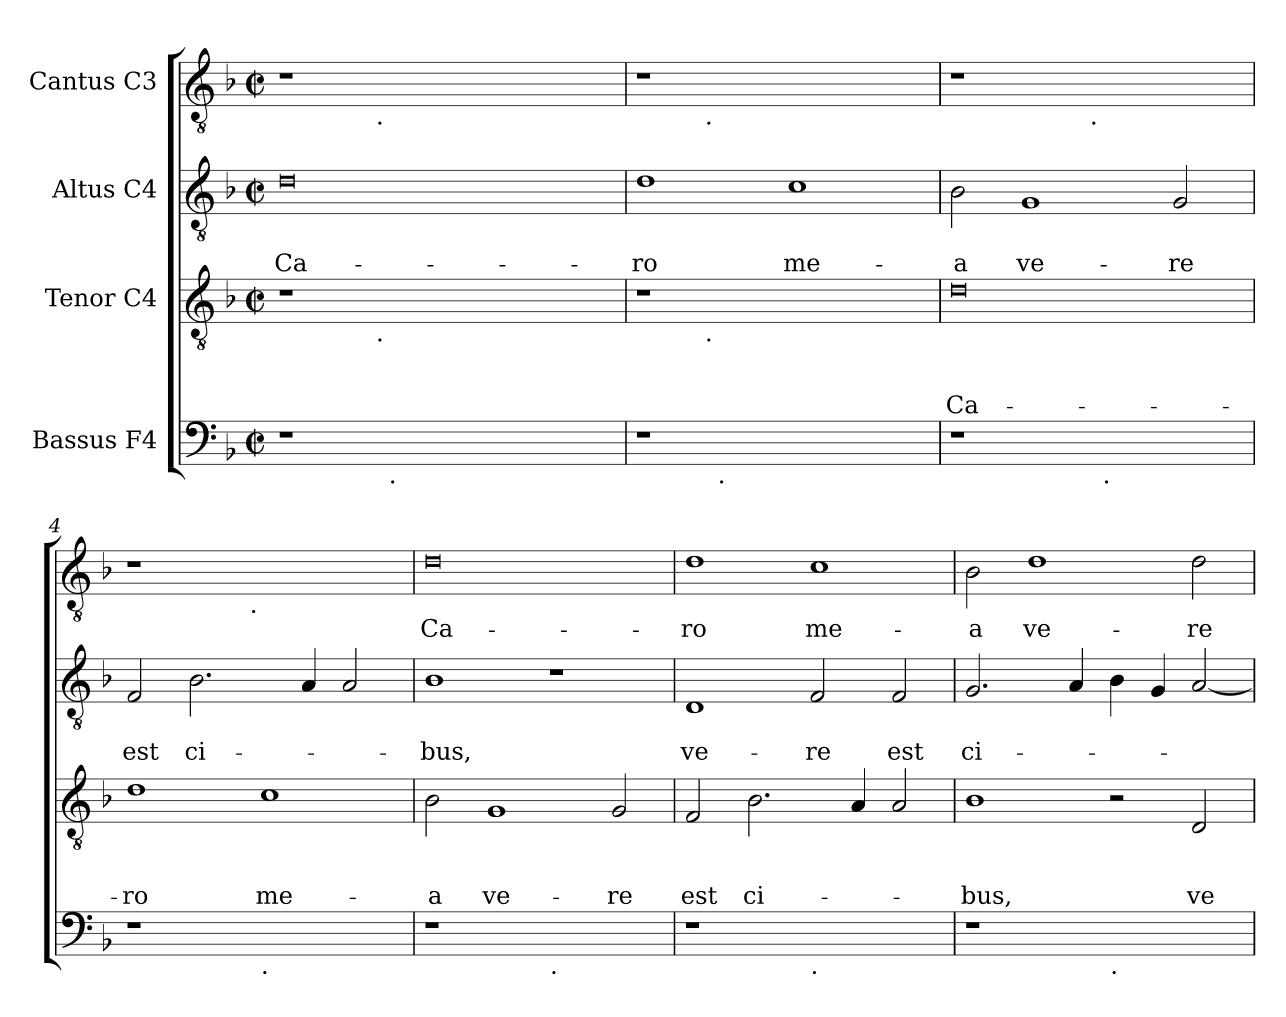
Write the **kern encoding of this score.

**kern	**kern	**text	**text	**text	**kern	**text	**text	**kern	**text
*part4	*part3	*part3	*part3	*part3	*part2	*part2	*part2	*part1	*part1
*staff4	*staff3	*staff3	*staff3	*staff3	*staff2	*staff2	*staff2	*staff1	*staff1
*I"Bassus F4	*I"Tenor C4	*	*	*	*I"Altus C4	*	*	*I"Cantus C3	*
*clefF4	*clefGv2	*	*	*	*clefGv2	*	*	*clefGv2	*
*k[b-]	*k[b-]	*	*	*	*k[b-]	*	*	*k[b-]	*
*F:	*F:	*	*	*	*F:	*	*	*F:	*
*M2/2	*M2/2	*	*	*	*M2/2	*	*	*M2/2	*
*met(c|)	*met(c|)	*	*	*	*met(c|)	*	*	*met(c|)	*
=1	=1	=1	=1	=1	=1	=1	=1	=1	=1
!	!	!	!	!	!	!	!LO:LY:b	!	!
*^	*^	*	*	*	*	*	*	*^	*
1r	2ryy	1r	2ryy	.	.	.	0d	.	Ca-	1r	2ryy	.
.	8ryy	.	16.ryy	.	.	.	.	.	.	.	16.ryy	.
!	!	!	!	!	!	!	!	!	!	!	!LO:TX:b:t=.	!
!	!	!	!LO:TX:b:t=.	!	!	!	!	!	!	!	!	!
.	.	.	1ryy	.	.	.	.	.	.	.	1ryy	.
!	!LO:TX:b:t=.	!	!	!	!	!	!	!	!	!	!	!
.	1ryy	.	.	.	.	.	.	.	.	.	.	.
1ryy	.	1ryy	.	.	.	.	.	.	.	1ryy	.	.
.	.	.	4ryy	.	.	.	.	.	.	.	4ryy	.
.	4.ryy	.	.	.	.	.	.	.	.	.	.	.
.	.	.	8ryy	.	.	.	.	.	.	.	8ryy	.
.	.	.	32ryy	.	.	.	.	.	.	.	32ryy	.
=2	=2	=2	=2	=2	=2	=2	=2	=2	=2	=2	=2	=2
!	!	!	!	!	!	!	!	!	!LO:LY:b	!	!	!
1r	2ryy	1r	4...ryy	.	.	.	1d	.	-ro	1r	4...ryy	.
!	!	!	!	!	!	!	!	!	!	!	!LO:TX:b:t=.	!
!	!	!	!LO:TX:b:t=.	!	!	!	!	!	!	!	!	!
.	.	.	1ryy	.	.	.	.	.	.	.	1ryy	.
!	!LO:TX:b:t=.	!	!	!	!	!	!	!	!	!	!	!
.	1.ryy	.	.	.	.	.	.	.	.	.	.	.
!	!	!	!	!	!	!	!	!	!LO:LY:b	!	!	!
1ryy	.	1ryy	.	.	.	.	1c	.	me-	1ryy	.	.
.	.	.	2ryy	.	.	.	.	.	.	.	2ryy	.
.	.	.	32ryy	.	.	.	.	.	.	.	32ryy	.
=3	=3	=3	=3	=3	=3	=3	=3	=3	=3	=3	=3	=3
!	!	!	!	!	!	!LO:LY:b	!	!	!LO:LY:b	!	!	!
*v	*v	*	*	*	*	*	*	*	*	*	*	*
*	*v	*v	*	*	*	*	*	*	*	*	*
1r	0d	.	.	Ca-	2B-\	.	-a	1r	2ryy	.
!	!	!	!	!	!	!	!LO:LY:b	!	!	!
.	.	.	.	.	1G	.	ve-	.	4...ryy	.
!	!	!	!	!	!	!	!	!	!LO:TX:b:t=.	!
.	.	.	.	.	.	.	.	.	1ryy	.
!LO:TX:b:t=.	!	!	!	!	!	!	!	!	!	!
1ryy	.	.	.	.	.	.	.	1ryy	.	.
!	!	!	!	!	!	!	!LO:LY:b	!	!	!
.	.	.	.	.	2G/	.	-re	.	.	.
.	.	.	.	.	.	.	.	.	32ryy	.
=4	=4	=4	=4	=4	=4	=4	=4	=4	=4	=4
!	!	!	!	!LO:LY:b	!	!	!LO:LY:b	!	!	!
1r	1d	.	.	-ro	2F/	.	est	1r	2ryy	.
!	!	!	!	!	!	!	!LO:LY:b	!	!	!
.	.	.	.	.	2.B-\	.	ci-	.	4...ryy	.
!	!	!	!	!	!	!	!	!	!LO:TX:b:t=.	!
.	.	.	.	.	.	.	.	.	1ryy	.
!LO:TX:b:t=.	!	!	!	!	!	!	!	!	!	!
!	!	!	!	!LO:LY:b	!	!	!	!	!	!
1ryy	1c	.	.	me-	.	.	.	1ryy	.	.
.	.	.	.	.	4A/	.	.	.	.	.
.	.	.	.	.	2A/	.	.	.	.	.
.	.	.	.	.	.	.	.	.	32ryy	.
=5	=5	=5	=5	=5	=5	=5	=5	=5	=5	=5
!	!	!	!	!LO:LY:b	!	!	!LO:LY:b	!	!	!LO:LY:b
*	*	*	*	*	*	*	*	*v	*v	*
1r	2B-\	.	.	-a	1B-	.	-bus,	0d	Ca-
!	!	!	!	!LO:LY:b	!	!	!	!	!
.	1G	.	.	ve-	.	.	.	.	.
!LO:TX:b:t=.	!	!	!	!	!	!	!	!	!
1ryy	.	.	.	.	1r	.	.	.	.
!	!	!	!	!LO:LY:b	!	!	!	!	!
.	2G/	.	.	-re	.	.	.	.	.
=6	=6	=6	=6	=6	=6	=6	=6	=6	=6
!	!	!	!	!LO:LY:b	!	!	!LO:LY:b	!	!LO:LY:b
1r	2F/	.	.	est	1D	.	ve-	1d	-ro
!	!	!	!	!LO:LY:b	!	!	!	!	!
.	2.B-\	.	.	ci-	.	.	.	.	.
!LO:TX:b:t=.	!	!	!	!	!	!	!	!	!
!	!	!	!	!	!	!	!LO:LY:b	!	!LO:LY:b
1ryy	.	.	.	.	2F/	.	-re	1c	me-
.	4A/	.	.	.	.	.	.	.	.
!	!	!	!	!	!	!	!LO:LY:b	!	!
.	2A/	.	.	.	2F/	.	est	.	.
!!LO:LB:g=z
=7	=7	=7	=7	=7	=7	=7	=7	=7	=7
!	!	!	!	!LO:LY:b	!	!	!LO:LY:b	!	!LO:LY:b
1r	1B-	.	.	-bus,	2.G/	.	ci-	2B-\	-a
!	!	!	!	!	!	!	!	!	!LO:LY:b
.	.	.	.	.	.	.	.	1d	ve-
.	.	.	.	.	4A/	.	.	.	.
!LO:TX:b:t=.	!	!	!	!	!	!	!	!	!
1ryy	2r	.	.	.	4B-\	.	.	.	.
.	.	.	.	.	4G/	.	.	.	.
!	!	!	!	!LO:LY:b	!	!	!	!	!LO:LY:b
.	2D/	.	.	ve-	[<2A/	.	.	2d\	-re
=	=	=	=	=	=	=	=	=	=
*-	*-	*-	*-	*-	*-	*-	*-	*-	*-
